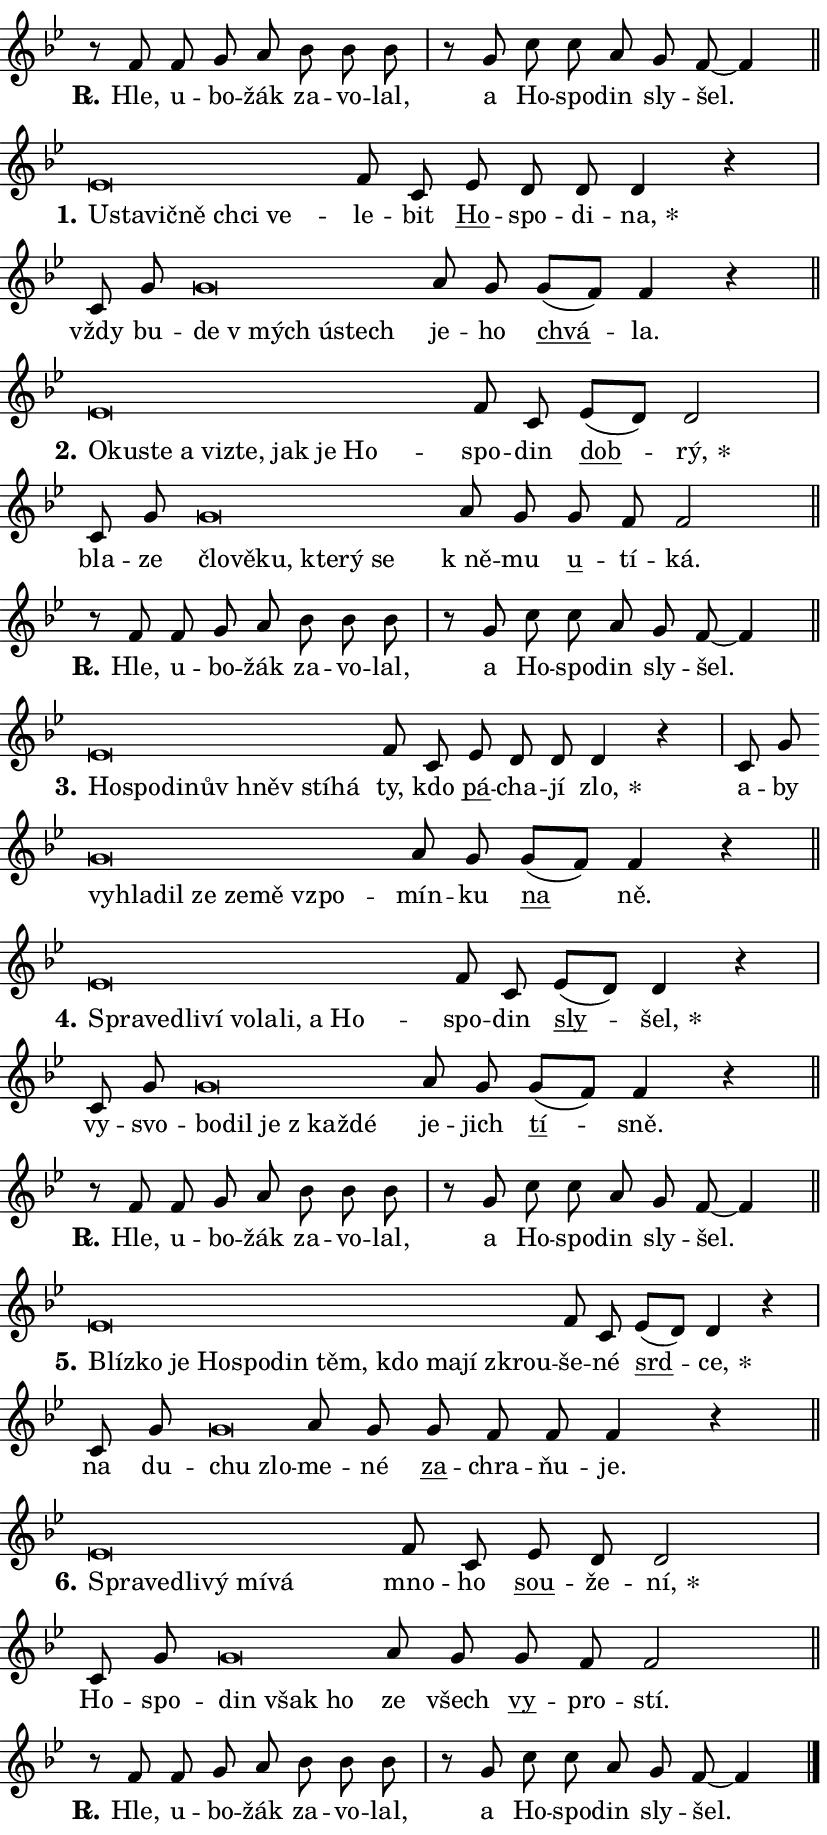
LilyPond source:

\version "2.24.0"
\header { tagline = "" }
\paper {
  indent = 0\cm
  top-margin = 0\cm
  right-margin = 0.13\cm % to fit lyric hyphens
  bottom-margin = 0\cm
  left-margin = 0\cm
  paper-width = 14\cm
  page-breaking = #ly:one-page-breaking
  system-system-spacing.basic-distance = #11
  score-system-spacing.basic-distance = #11
  ragged-last = ##f
}


%% Author: Thomas Morley
%% https://lists.gnu.org/archive/html/lilypond-user/2020-05/msg00002.html
#(define (line-position grob)
"Returns position of @var[grob} in current system:
   @code{'start}, if at first time-step
   @code{'end}, if at last time-step
   @code{'middle} otherwise
"
  (let* ((col (ly:item-get-column grob))
         (ln (ly:grob-object col 'left-neighbor))
         (rn (ly:grob-object col 'right-neighbor))
         (col-to-check-left (if (ly:grob? ln) ln col))
         (col-to-check-right (if (ly:grob? rn) rn col))
         (break-dir-left
           (and
             (ly:grob-property col-to-check-left 'non-musical #f)
             (ly:item-break-dir col-to-check-left)))
         (break-dir-right
           (and
             (ly:grob-property col-to-check-right 'non-musical #f)
             (ly:item-break-dir col-to-check-right))))
        (cond ((eqv? 1 break-dir-left) 'start)
              ((eqv? -1 break-dir-right) 'end)
              (else 'middle))))

#(define (tranparent-at-line-position vctor)
  (lambda (grob)
  "Relying on @code{line-position} select the relevant enry from @var{vctor}.
Used to determine transparency,"
    (case (line-position grob)
      ((end) (not (vector-ref vctor 0)))
      ((middle) (not (vector-ref vctor 1)))
      ((start) (not (vector-ref vctor 2))))))

noteHeadBreakVisibility =
#(define-music-function (break-visibility)(vector?)
"Makes @code{NoteHead}s transparent relying on @var{break-visibility}"
#{
  \override NoteHead.transparent =
    #(tranparent-at-line-position break-visibility)
#})

#(define delete-ledgers-for-transparent-note-heads
  (lambda (grob)
    "Reads whether a @code{NoteHead} is transparent.
If so this @code{NoteHead} is removed from @code{'note-heads} from
@var{grob}, which is supposed to be @code{LedgerLineSpanner}.
As a result ledgers are not printed for this @code{NoteHead}"
    (let* ((nhds-array (ly:grob-object grob 'note-heads))
           (nhds-list
             (if (ly:grob-array? nhds-array)
                 (ly:grob-array->list nhds-array)
                 '()))
           ;; Relies on the transparent-property being done before
           ;; Staff.LedgerLineSpanner.after-line-breaking is executed.
           ;; This is fragile ...
           (to-keep
             (remove
               (lambda (nhd)
                 (ly:grob-property nhd 'transparent #f))
               nhds-list)))
      ;; TODO find a better method to iterate over grob-arrays, similiar
      ;; to filter/remove etc for lists
      ;; For now rebuilt from scratch
      (set! (ly:grob-object grob 'note-heads)  '())
      (for-each
        (lambda (nhd)
          (ly:pointer-group-interface::add-grob grob 'note-heads nhd))
        to-keep))))

squashNotes = {
  \override NoteHead.X-extent = #'(-0.2 . 0.2)
  \override NoteHead.Y-extent = #'(-0.75 . 0)
  \override NoteHead.stencil =
    #(lambda (grob)
       (let ((pos (ly:grob-property grob 'staff-position)))
         (begin
           (if (< pos -7) (display "ERROR: Lower brevis then expected\n") (display ""))
           (if (<= pos -6) ly:text-interface::print ly:note-head::print))))
}
unSquashNotes = {
  \revert NoteHead.X-extent
  \revert NoteHead.Y-extent
  \revert NoteHead.stencil
}

hideNotes = \noteHeadBreakVisibility #begin-of-line-visible
unHideNotes = \noteHeadBreakVisibility #all-visible

% work-around for resetting accidentals
% https://lilypond.org/doc/v2.23/Documentation/notation/displaying-rhythms#unmetered-music
cadenzaMeasure = {
  \cadenzaOff
  \partial 1024 s1024
  \cadenzaOn
}

#(define-markup-command (accent layout props text) (markup?)
  "Underline accented syllable"
  (interpret-markup layout props
    #{\markup \override #'(offset . 4.3) \underline { #text }#}))

responsum = \markup \concat {
  "R" \hspace #-1.05 \path #0.1 #'((moveto 0 0.07) (lineto 0.9 0.8)) \hspace #0.05 "."
}

spaceSize = #0.6828661417322834 % exact space size for TeX Gyre Schola

\layout {
  \context {
    \Staff
    \remove "Time_signature_engraver"
    \override LedgerLineSpanner.after-line-breaking = #delete-ledgers-for-transparent-note-heads
  }
  \context {
    \Lyrics {
      \override LyricSpace.minimum-distance = \spaceSize
      \override LyricText.font-name = #"TeX Gyre Schola"
      \override LyricText.font-size = 1
      \override StanzaNumber.font-name = #"TeX Gyre Schola Bold"
      \override StanzaNumber.font-size = 1
    }
  }
  \context {
    \Score 
    \override NoteHead.text =
      #(lambda (grob) 
        (let ((pos (ly:grob-property grob 'staff-position)))
          #{\markup {
            \combine
              \halign #-0.55 \raise #(if (= pos -6) 0 0.5) \override #'(thickness . 2) \draw-line #'(3.2 . 0)
              \musicglyph "noteheads.sM1"
          }#}))
  }
}

% magnetic-lyrics.ily
%
%   written by
%     Jean Abou Samra <jean@abou-samra.fr>
%     Werner Lemberg <wl@gnu.org>
%
%   adapted by
%     Jiri Hon <jiri.hon@gmail.com>
%
% Version 2022-Apr-15

% https://www.mail-archive.com/lilypond-user@gnu.org/msg149350.html

#(define (Left_hyphen_pointer_engraver context)
   "Collect syllable-hyphen-syllable occurrences in lyrics and store
them in properties.  This engraver only looks to the left.  For
example, if the lyrics input is @code{foo -- bar}, it does the
following.

@itemize @bullet
@item
Set the @code{text} property of the @code{LyricHyphen} grob between
@q{foo} and @q{bar} to @code{foo}.

@item
Set the @code{left-hyphen} property of the @code{LyricText} grob with
text @q{foo} to the @code{LyricHyphen} grob between @q{foo} and
@q{bar}.
@end itemize

Use this auxiliary engraver in combination with the
@code{lyric-@/text::@/apply-@/magnetic-@/offset!} hook."
   (let ((hyphen #f)
         (text #f))
     (make-engraver
      (acknowledgers
       ((lyric-syllable-interface engraver grob source-engraver)
        (set! text grob)))
      (end-acknowledgers
       ((lyric-hyphen-interface engraver grob source-engraver)
        ;(when (not (grob::has-interface grob 'lyric-space-interface))
          (set! hyphen grob)));)
      ((stop-translation-timestep engraver)
       (when (and text hyphen)
         (ly:grob-set-object! text 'left-hyphen hyphen))
       (set! text #f)
       (set! hyphen #f)))))

#(define (lyric-text::apply-magnetic-offset! grob)
   "If the space between two syllables is less than the value in
property @code{LyricText@/.details@/.squash-threshold}, move the right
syllable to the left so that it gets concatenated with the left
syllable.

Use this function as a hook for
@code{LyricText@/.after-@/line-@/breaking} if the
@code{Left_@/hyphen_@/pointer_@/engraver} is active."
   (let ((hyphen (ly:grob-object grob 'left-hyphen #f)))
     (when hyphen
       (let ((left-text (ly:spanner-bound hyphen LEFT)))
         (when (grob::has-interface left-text 'lyric-syllable-interface)
           (let* ((common (ly:grob-common-refpoint grob left-text X))
                  (this-x-ext (ly:grob-extent grob common X))
                  (left-x-ext
                   (begin
                     ;; Trigger magnetism for left-text.
                     (ly:grob-property left-text 'after-line-breaking)
                     (ly:grob-extent left-text common X)))
                  ;; `delta` is the gap width between two syllables.
                  (delta (- (interval-start this-x-ext)
                            (interval-end left-x-ext)))
                  (details (ly:grob-property grob 'details))
                  (threshold (assoc-get 'squash-threshold details 0.2)))
             (when (< delta threshold)
               (let* (;; We have to manipulate the input text so that
                      ;; ligatures crossing syllable boundaries are not
                      ;; disabled.  For languages based on the Latin
                      ;; script this is essentially a beautification.
                      ;; However, for non-Western scripts it can be a
                      ;; necessity.
                      (lt (ly:grob-property left-text 'text))
                      (rt (ly:grob-property grob 'text))
                      (is-space (grob::has-interface hyphen 'lyric-space-interface))
                      (space (if is-space " " ""))
                      (extra-delta (if is-space spaceSize 0))
                      ;; Append new syllable.
                      (ltrt-space (if (and (string? lt) (string? rt))
                                (string-append lt space rt)
                                (make-concat-markup (list lt space rt))))
                      ;; Right-align `ltrt` to the right side.
                      (ltrt-space-markup (grob-interpret-markup
                               grob
                               (make-translate-markup
                                (cons (interval-length this-x-ext) 0)
                                (make-right-align-markup ltrt-space)))))
                 (begin
                   ;; Don't print `left-text`.
                   (ly:grob-set-property! left-text 'stencil #f)
                   ;; Set text and stencil (which holds all collected
                   ;; syllables so far) and shift it to the left.
                   (ly:grob-set-property! grob 'text ltrt-space)
                   (ly:grob-set-property! grob 'stencil ltrt-space-markup)
                   (ly:grob-translate-axis! grob (- (- delta extra-delta)) X))))))))))


#(define (lyric-hyphen::displace-bounds-first grob)
   ;; Make very sure this callback isn't triggered too early.
   (let ((left (ly:spanner-bound grob LEFT))
         (right (ly:spanner-bound grob RIGHT)))
     (ly:grob-property left 'after-line-breaking)
     (ly:grob-property right 'after-line-breaking)
     (ly:lyric-hyphen::print grob)))

squashThreshold = #0.4

\layout {
  \context {
    \Lyrics
    \consists #Left_hyphen_pointer_engraver
    \override LyricText.after-line-breaking =
      #lyric-text::apply-magnetic-offset!
    \override LyricHyphen.stencil = #lyric-hyphen::displace-bounds-first
    \override LyricText.details.squash-threshold = \squashThreshold
    \override LyricHyphen.minimum-distance = 0
    \override LyricHyphen.minimum-length = \squashThreshold
  }
}

squashText = \override LyricText.details.squash-threshold = 9999
unSquashText = \override LyricText.details.squash-threshold = \squashThreshold

leftText = \override LyricText.self-alignment-X = #LEFT
unLeftText = \revert LyricText.self-alignment-X

starOffset = #(lambda (grob) 
                (let ((x_offset (ly:self-alignment-interface::aligned-on-x-parent grob)))
                  (if (= x_offset 0) 0 (+ x_offset 1.2))))

star = #(define-music-function (syllable)(string?)
"Append star separator at the end of a syllable"
#{
  \once \override LyricText.X-offset = #starOffset
  \lyricmode { \markup {
    #syllable
    \override #'((font-name . "TeX Gyre Schola Bold")) \hspace #0.2 \lower #0.65 \larger "*"
  } }
#})

starAccent = #(define-music-function (syllable)(string?)
"Append star separator at the end of a syllable and make accent"
#{
  \once \override LyricText.X-offset = #starOffset
  \lyricmode { \markup {
    \accent #syllable
    \override #'((font-name . "TeX Gyre Schola Bold")) \hspace #0.2 \lower #0.65 \larger "*"
  } }
#})

breath = #(define-music-function (syllable)(string?)
"Append breathing indicator at the end of a syllable"
#{
  \lyricmode { \markup { #syllable "+" } }
#})

optionalBreath = #(define-music-function (syllable)(string?)
"Append optional breathing indicator at the end of a syllable"
#{
  \lyricmode { \markup { #syllable "(+)" } }
#})


\score {
    <<
        \new Voice = "melody" { \cadenzaOn \key bes \major \relative { r8 f' f g a bes bes bes \cadenzaMeasure \bar "|" r g c c a g f~ f4 \cadenzaMeasure \bar "||" \break } }
        \new Lyrics \lyricsto "melody" { \lyricmode { \set stanza = \responsum
Hle, u -- bo -- žák za -- vo -- lal, a Ho -- spo -- din sly -- šel. } }
    >>
    \layout {}
}

\score {
    <<
        \new Voice = "melody" { \cadenzaOn \key bes \major \relative { \squashNotes es'\breve*1/16 \hideNotes \breve*1/16 \bar "" \breve*1/16 \bar "" \breve*1/16 \bar "" \breve*1/16 \breve*1/16 \bar "" \unHideNotes \unSquashNotes f8 c \bar "" es d d d4 r \cadenzaMeasure \bar "|" c8 g' \bar "" \squashNotes g\breve*1/16 \hideNotes \breve*1/16 \bar "" \breve*1/16 \breve*1/16 \bar "" \unHideNotes \unSquashNotes a8 g \bar "" g[( f)] f4 r \cadenzaMeasure \bar "||" \break } }
        \new Lyrics \lyricsto "melody" { \lyricmode { \set stanza = "1."
\leftText U -- \squashText sta -- vič -- ně chci ve -- \unLeftText \unSquashText le -- bit \markup \accent Ho -- spo -- di -- \star na, vždy bu -- \leftText de \squashText "v mých" ú -- stech \unLeftText \unSquashText je -- ho \markup \accent chvá -- la. } }
    >>
    \layout {}
}

\score {
    <<
        \new Voice = "melody" { \cadenzaOn \key bes \major \relative { \squashNotes es'\breve*1/16 \hideNotes \breve*1/16 \bar "" \breve*1/16 \bar "" \breve*1/16 \bar "" \breve*1/16 \bar "" \breve*1/16 \bar "" \breve*1/16 \bar "" \breve*1/16 \breve*1/16 \bar "" \unHideNotes \unSquashNotes f8 c \bar "" es[( d)] d2 \cadenzaMeasure \bar "|" c8 g' \bar "" \squashNotes g\breve*1/16 \hideNotes \breve*1/16 \bar "" \breve*1/16 \bar "" \breve*1/16 \bar "" \breve*1/16 \breve*1/16 \bar "" \unHideNotes \unSquashNotes a8 g \bar "" g f f2 \cadenzaMeasure \bar "||" \break } }
        \new Lyrics \lyricsto "melody" { \lyricmode { \set stanza = "2."
\leftText O -- \squashText ku -- ste a vi -- zte, jak je Ho -- \unLeftText \unSquashText spo -- din \markup \accent dob -- \star rý, bla -- ze \leftText člo -- \squashText vě -- ku, kte -- rý se \unLeftText \unSquashText "k ně" -- mu \markup \accent u -- tí -- ká. } }
    >>
    \layout {}
}

\score {
    <<
        \new Voice = "melody" { \cadenzaOn \key bes \major \relative { r8 f' f g a bes bes bes \cadenzaMeasure \bar "|" r g c c a g f~ f4 \cadenzaMeasure \bar "||" \break } }
        \new Lyrics \lyricsto "melody" { \lyricmode { \set stanza = \responsum
Hle, u -- bo -- žák za -- vo -- lal, a Ho -- spo -- din sly -- šel. } }
    >>
    \layout {}
}

\score {
    <<
        \new Voice = "melody" { \cadenzaOn \key bes \major \relative { \squashNotes es'\breve*1/16 \hideNotes \breve*1/16 \bar "" \breve*1/16 \bar "" \breve*1/16 \bar "" \breve*1/16 \bar "" \breve*1/16 \breve*1/16 \bar "" \unHideNotes \unSquashNotes f8 c \bar "" es d d d4 r \cadenzaMeasure \bar "|" c8 g' \bar "" \squashNotes g\breve*1/16 \hideNotes \breve*1/16 \bar "" \breve*1/16 \bar "" \breve*1/16 \bar "" \breve*1/16 \bar "" \breve*1/16 \breve*1/16 \bar "" \unHideNotes \unSquashNotes a8 g \bar "" g[( f)] f4 r \cadenzaMeasure \bar "||" \break } }
        \new Lyrics \lyricsto "melody" { \lyricmode { \set stanza = "3."
\leftText Ho -- \squashText spo -- di -- nův hněv stí -- há \unLeftText \unSquashText ty, kdo \markup \accent pá -- cha -- jí \star zlo, a -- by \leftText vy -- \squashText hla -- dil ze ze -- mě vzpo -- \unLeftText \unSquashText mín -- ku \markup \accent na ně. } }
    >>
    \layout {}
}

\score {
    <<
        \new Voice = "melody" { \cadenzaOn \key bes \major \relative { \squashNotes es'\breve*1/16 \hideNotes \breve*1/16 \bar "" \breve*1/16 \bar "" \breve*1/16 \bar "" \breve*1/16 \bar "" \breve*1/16 \bar "" \breve*1/16 \bar "" \breve*1/16 \breve*1/16 \bar "" \unHideNotes \unSquashNotes f8 c \bar "" es[( d)] d4 r \cadenzaMeasure \bar "|" c8 g' \bar "" \squashNotes g\breve*1/16 \hideNotes \breve*1/16 \bar "" \breve*1/16 \bar "" \breve*1/16 \breve*1/16 \bar "" \unHideNotes \unSquashNotes a8 g \bar "" g[( f)] f4 r \cadenzaMeasure \bar "||" \break } }
        \new Lyrics \lyricsto "melody" { \lyricmode { \set stanza = "4."
\leftText Spra -- \squashText ve -- dli -- ví vo -- la -- li, a Ho -- \unLeftText \unSquashText spo -- din \markup \accent sly -- \star šel, vy -- svo -- \leftText bo -- \squashText dil je "z kaž" -- dé \unLeftText \unSquashText je -- jich \markup \accent tí -- sně. } }
    >>
    \layout {}
}

\score {
    <<
        \new Voice = "melody" { \cadenzaOn \key bes \major \relative { r8 f' f g a bes bes bes \cadenzaMeasure \bar "|" r g c c a g f~ f4 \cadenzaMeasure \bar "||" \break } }
        \new Lyrics \lyricsto "melody" { \lyricmode { \set stanza = \responsum
Hle, u -- bo -- žák za -- vo -- lal, a Ho -- spo -- din sly -- šel. } }
    >>
    \layout {}
}

\score {
    <<
        \new Voice = "melody" { \cadenzaOn \key bes \major \relative { \squashNotes es'\breve*1/16 \hideNotes \breve*1/16 \bar "" \breve*1/16 \bar "" \breve*1/16 \bar "" \breve*1/16 \bar "" \breve*1/16 \bar "" \breve*1/16 \bar "" \breve*1/16 \bar "" \breve*1/16 \bar "" \breve*1/16 \breve*1/16 \bar "" \unHideNotes \unSquashNotes f8 c \bar "" es[( d)] d4 r \cadenzaMeasure \bar "|" c8 g' \bar "" \squashNotes g\breve*1/16 \hideNotes \breve*1/16 \bar "" \unHideNotes \unSquashNotes a8 g \bar "" g f f f4 r \cadenzaMeasure \bar "||" \break } }
        \new Lyrics \lyricsto "melody" { \lyricmode { \set stanza = "5."
\leftText Blíz -- \squashText ko je Ho -- spo -- din těm, kdo ma -- jí zkrou -- \unLeftText \unSquashText še -- né \markup \accent srd -- \star ce, na du -- \leftText chu \squashText zlo -- \unLeftText \unSquashText me -- né \markup \accent za -- chra -- ňu -- je. } }
    >>
    \layout {}
}

\score {
    <<
        \new Voice = "melody" { \cadenzaOn \key bes \major \relative { \squashNotes es'\breve*1/16 \hideNotes \breve*1/16 \bar "" \breve*1/16 \bar "" \breve*1/16 \bar "" \breve*1/16 \breve*1/16 \bar "" \unHideNotes \unSquashNotes f8 c \bar "" es d d2 \cadenzaMeasure \bar "|" c8 g' \bar "" \squashNotes g\breve*1/16 \hideNotes \breve*1/16 \breve*1/16 \bar "" \unHideNotes \unSquashNotes a8 g \bar "" g f f2 \cadenzaMeasure \bar "||" \break } }
        \new Lyrics \lyricsto "melody" { \lyricmode { \set stanza = "6."
\leftText Spra -- \squashText ve -- dli -- vý mí -- vá \unLeftText \unSquashText mno -- ho \markup \accent sou -- že -- \star ní, Ho -- spo -- \leftText din \squashText však ho \unLeftText \unSquashText ze všech \markup \accent vy -- pro -- stí. } }
    >>
    \layout {}
}

\score {
    <<
        \new Voice = "melody" { \cadenzaOn \key bes \major \relative { r8 f' f g a bes bes bes \cadenzaMeasure \bar "|" r g c c a g f~ f4 \cadenzaMeasure \bar "||" \break } \bar "|." }
        \new Lyrics \lyricsto "melody" { \lyricmode { \set stanza = \responsum
Hle, u -- bo -- žák za -- vo -- lal, a Ho -- spo -- din sly -- šel. } }
    >>
    \layout {}
}
